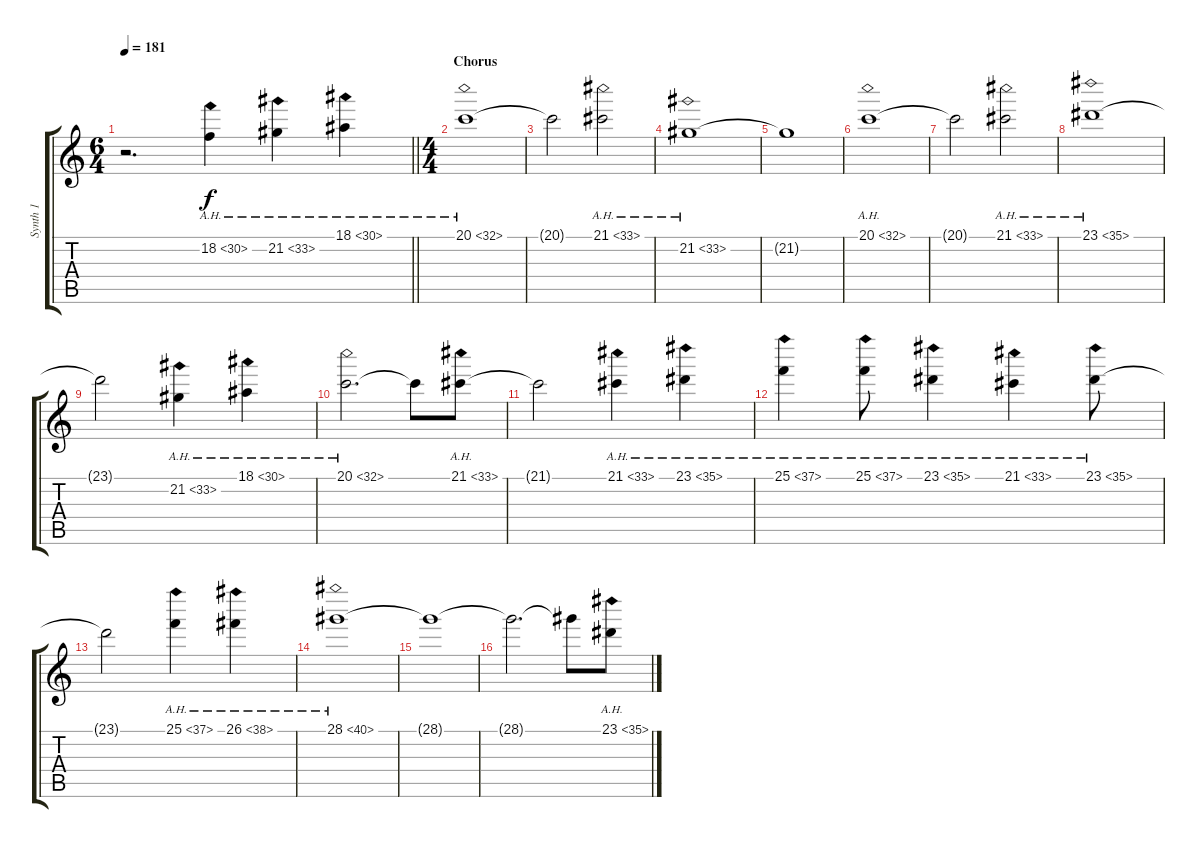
\track ("Synth 1" "Synth 1") {instrument stringensemble1}
\staff {score tabs}
\tuning (E4 B3 G3 D3 A2 E2) {hide}
\ts (6 4)
\tempo 181
\clef g2
\barLineRight lightlight
\ks c
r.2{d dy f} 18.2{ah 12}.4 21.2{ah 12}.4 18.1{ah 12}.4 |
\ts (4 4)
\section ("" "Chorus")
20.1{ah 12}.1 |
20.1{t}.2 21.1{ah 12}.2 |
21.2{ah 12}.1 |
21.2{t}.1 |
20.1{ah 12}.1 |
20.1{t}.2 21.1{ah 12}.2 |
23.1{ah 12}.1 |
23.1{t}.2 21.2{ah 12}.4 18.1{ah 12}.4 |
20.1{ah 12}.2{d} 20.1{t}.8 21.1{ah 12}.8 |
21.1{t}.2 21.1{ah 12}.4 23.1{ah 12}.4 |
25.1{ah 12}.4 25.1{ah 12}.8 23.1{ah 12}.4 21.1{ah 12}.4 23.1{ah 12}.8 |
23.1{t}.2 25.1{ah 12}.4 26.1{ah 12}.4 |
28.1{ah 12}.1 |
28.1{t}.1 |
28.1{t}.2{d} 28.1{t}.8 23.1{ah 12}.8
